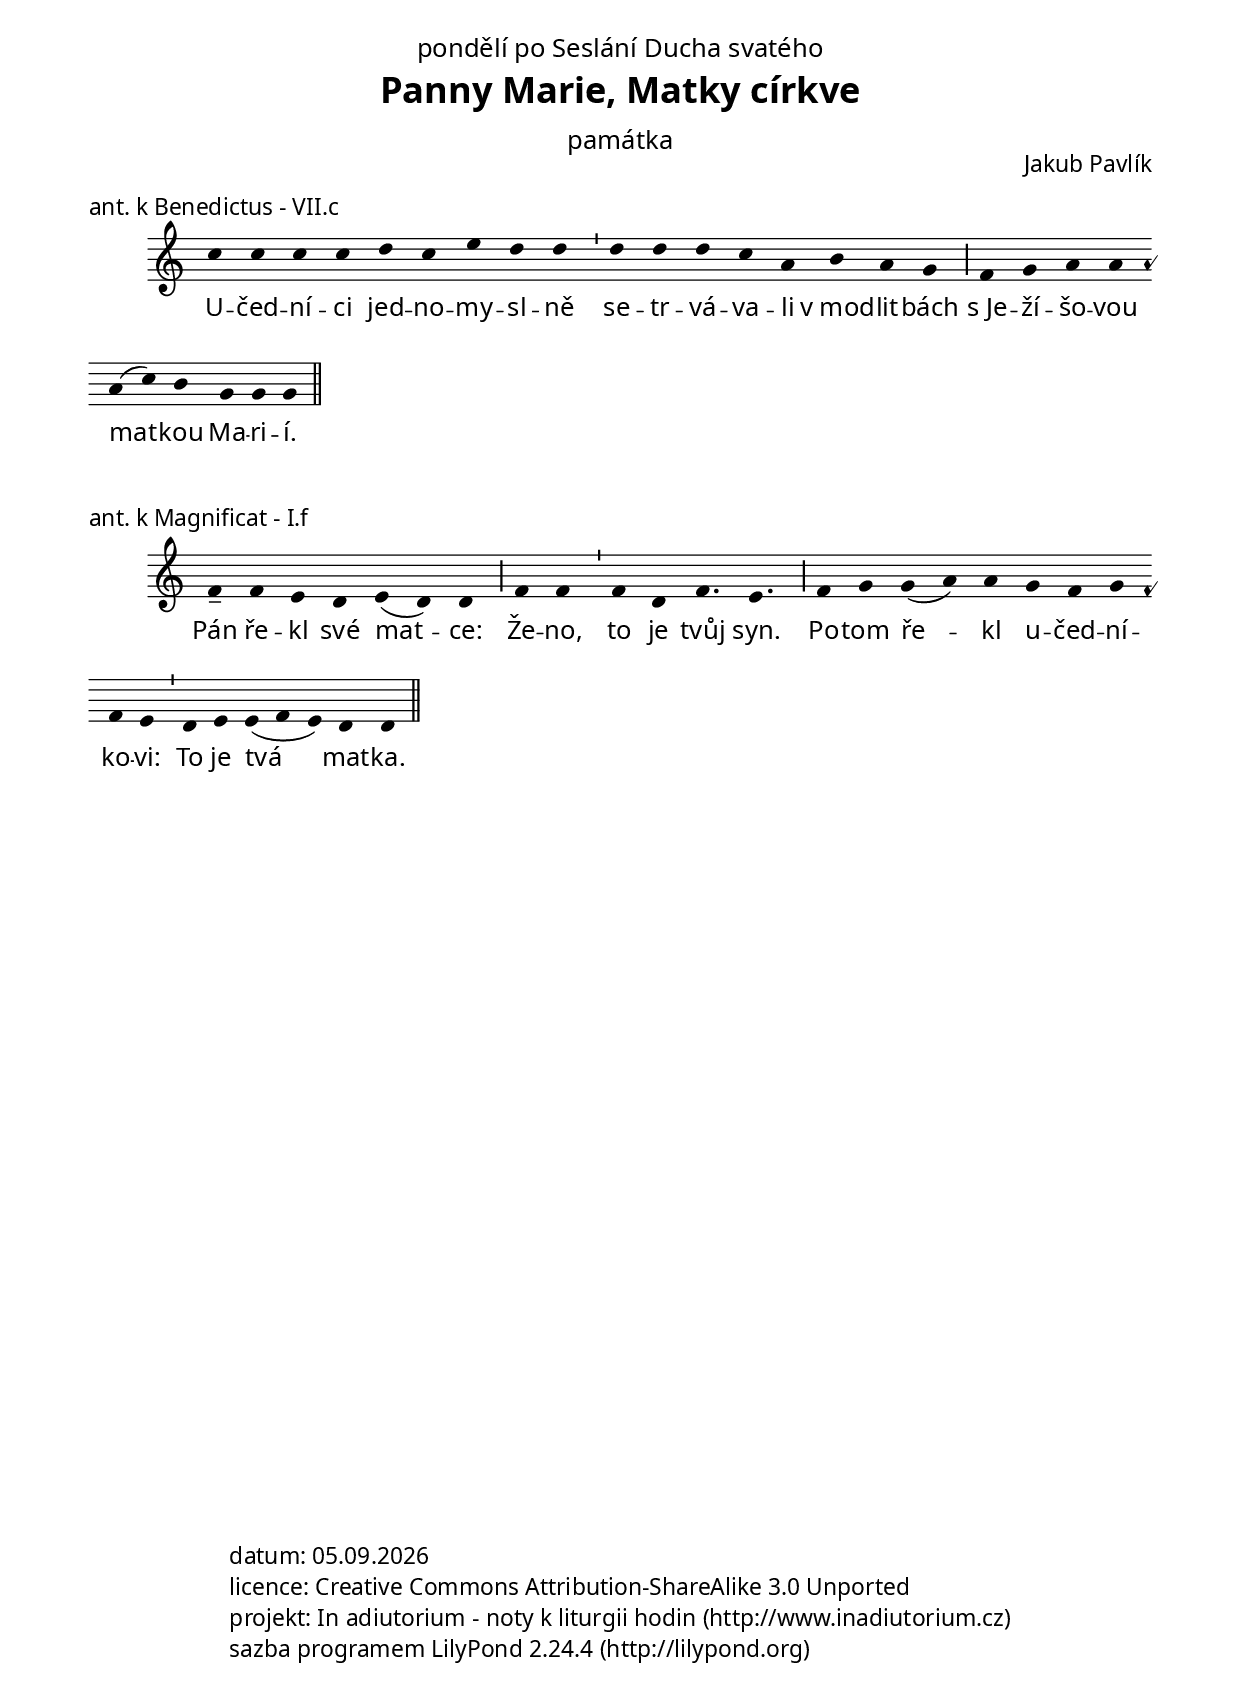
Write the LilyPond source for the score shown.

\version "2.15.37"

\include "../spolecne.ly"

\header {
  title = \markup\titleSvatek
            "Panny Marie, Matky církve"
            památka
            "pondělí po Seslání Ducha svatého"
  composer = "Jakub Pavlík"
}

% http://www.liturgie.cz/ke-stazeni/dodatky-k-misalu-a-breviari/a/pamatka-panny-marie-matky-cirkve

\score {
  \relative c'' {
    \choralniRezim
    c4 c c c d c e d d \barMin
    d d d c a b a g \barMaior
    f g a a a( c) b g g g \barFinalis
  }
  \addlyrics {
    U -- čed -- ní -- ci jed -- no -- my -- sl -- ně se -- tr -- vá -- va -- li v_mod -- lit -- bách
    s_Je -- ží -- šo -- vou mat -- kou Ma -- ri -- í.
  }
  \header {
    quid = "ant. k Benedictus"
    modus = "VII"
    differentia = "c"
    psalmus = ""
    fial = "commune/commune_maria.ly#tercie?jiny_text"
    id = "aben"
    piece = \markup\sestavTitulekBezZalmu
  }
}

\score {
  \relative c' {
    \choralniRezim
    f4-- f e d e( d) d \barMaior
    f f \barMin f d f4. e \barMaior
    f4 g g( a) a g f g f e \barMin
    d e e( f e) d d \barFinalis
  }
  \addlyrics {
    Pán ře -- kl své mat -- ce:
    Že -- no, to je tvůj syn.
    Po -- tom ře -- kl u -- čed -- ní -- ko -- vi:
    To je tvá mat -- ka.
  }
  \header {
    quid = "ant. k Magnificat"
    modus = "I"
    differentia = "f"
    psalmus = ""
    fial = "commune/commune_maria.ly#nona?-aleluja"
    id = "amag"
    piece = \markup {\sestavTitulekBezZalmu}
  }
}
